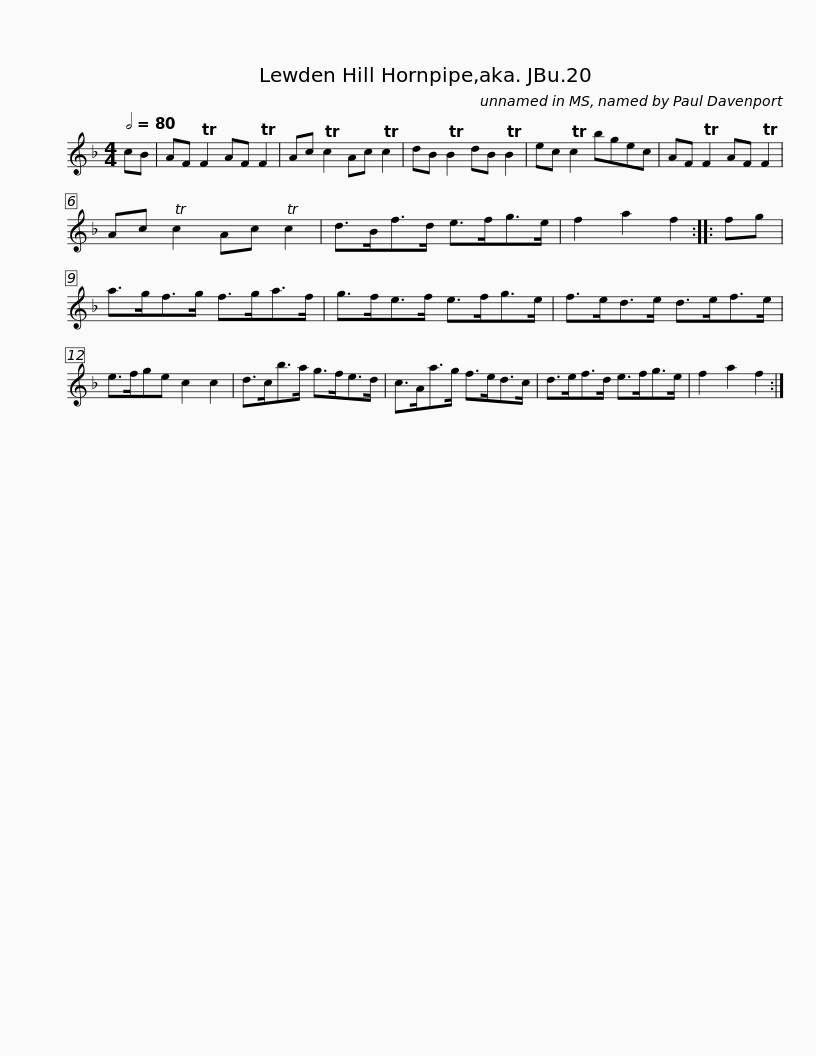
X:1
L:1/8
Q:1/2=80
M:4/4
I:linebreak $
K:F
V:1 treble
V:1
 cB | AF TF2 AF TF2 | Ac Tc2 Ac Tc2 | dB TB2 dB TB2 | ec Tc2 bgec | %5
 AF TF2 AF TF2 | Ac Tc2 Ac Tc2 |$ d>Bf>d e>fg>e | f2 a2 f2 :: fg | %10
 a>gf>g f>ga>f | g>fe>f e>fg>e | f>ed>e d>ef>e |$ e>fge c2 c2 | d>cb>a g>fe>d | %15
 c>Aa>g f>ed>c | d>ef>d e>fg>e | f2 a2 f2 :| %18
